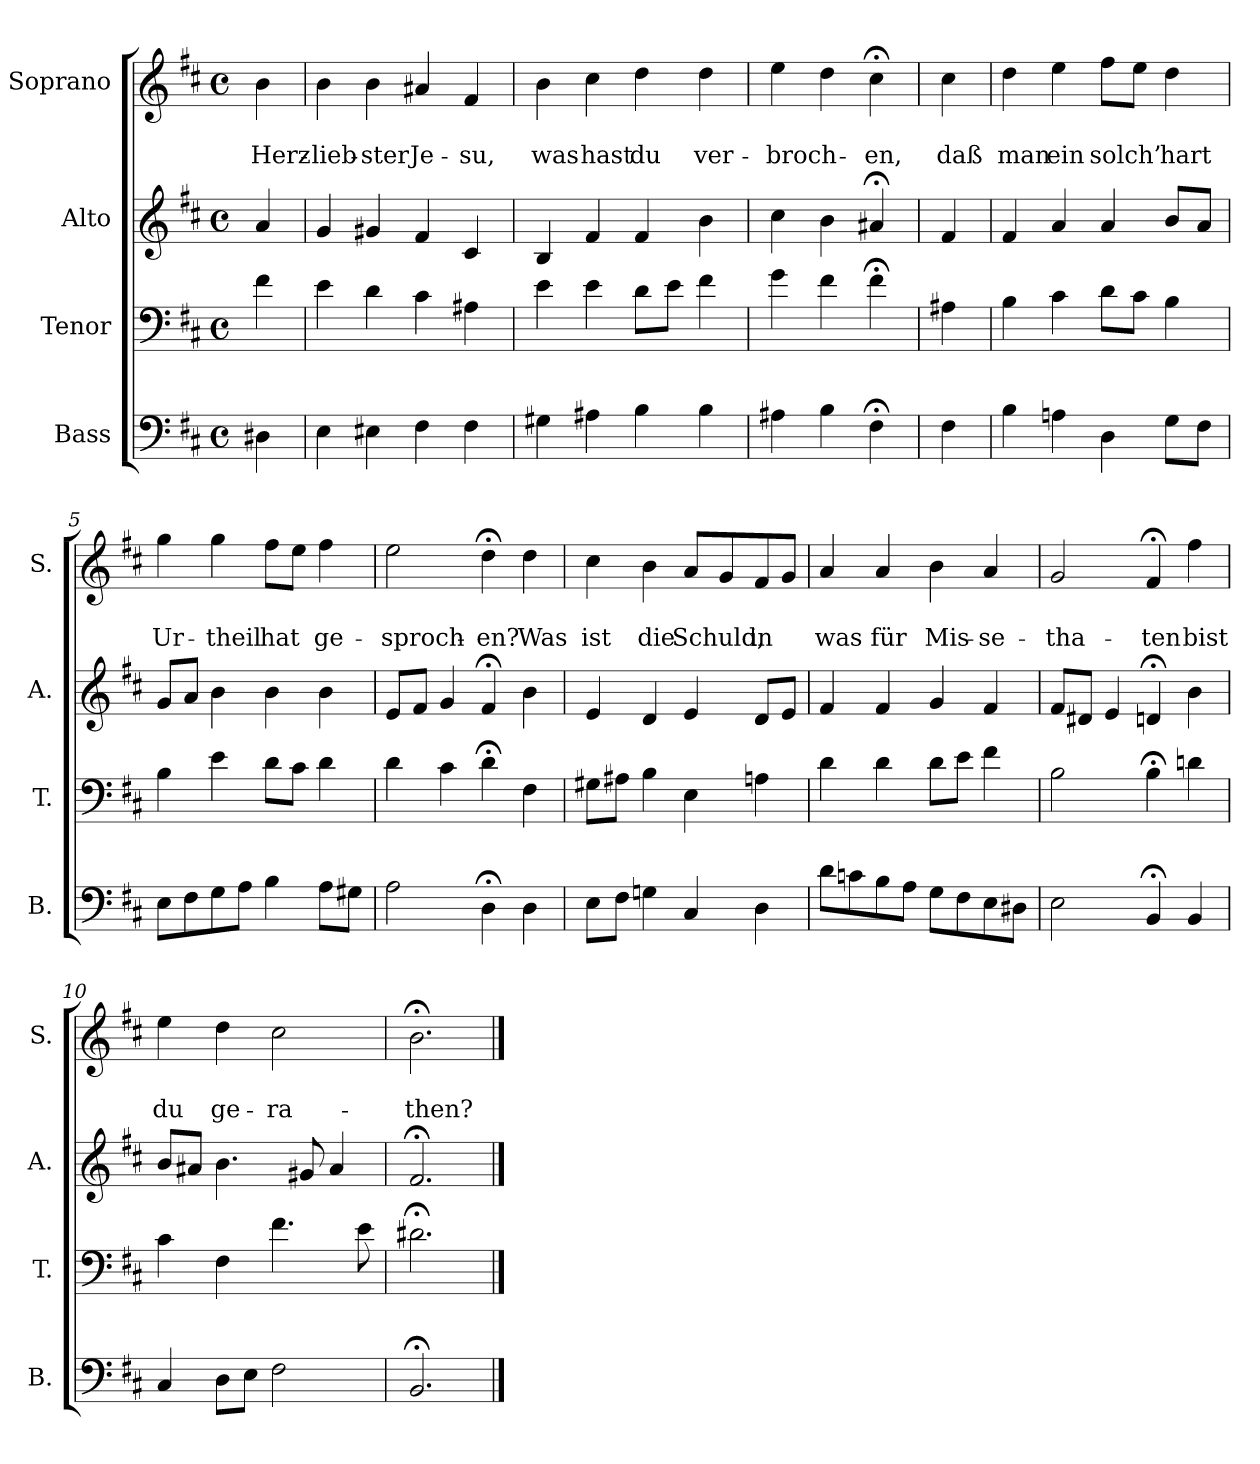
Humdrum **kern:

**kern	**kern	**kern	**kern	**text	**text
*part4	*part3	*part2	*part1	*part1	*part1
*staff4	*staff3	*staff2	*staff1	*staff1	*staff1
*I"Bass	*I"Tenor	*I"Alto	*I"Soprano	*	*
*I'B.	*I'T.	*I'A.	*I'S.	*	*
*clefF4	*clefF4	*clefG2	*clefG2	*	*
*k[f#c#]	*k[f#c#]	*k[f#c#]	*k[f#c#]	*	*
*b:	*b:	*b:	*b:	*	*
*M4/4	*M4/4	*M4/4	*M4/4	*	*
*met(c)	*met(c)	*met(c)	*met(c)	*	*
=	=	=	=	=	=
4D#X\	4f#\	4a/	4b\	.	Herz-
=1	=1	=1	=1	=1	=1
4E\	4e\	4g/	4b\	.	-lieb-
4E#X\	4d\	4g#X/	4b\	.	-ster
4F#\	4c#\	4f#/	4a#X/	.	Je-
4F#\	4A#X\	4c#/	4f#/	.	-su,
=2	=2	=2	=2	=2	=2
4G#X\	4e\	4B/	4b\	.	was
4A#X\	4e\	4f#/	4cc#\	.	hast
4B\	8d\L	4f#/	4dd\	.	du
.	8e\J	.	.	.	.
4B\	4f#\	4b\	4dd\	.	ver-
=3	=3	=3	=3	=3	=3
4A#X\	4g\	4cc#\	4ee\	.	-broch-
4B\	4f#\	4b\	4dd\	.	.
4F#;<\	4f#;<\	4a#X;</	4cc#;<\	.	-en,
!!LO:LB:g=z
=3a	=3a	=3a	=3a	=3a	=3a
4F#\	4A#X\	4f#/	4cc#\	.	daß
=4	=4	=4	=4	=4	=4
4B\	4B\	4f#/	4dd\	.	man
4An\	4c#\	4a/	4ee\	.	ein
4D\	8d\L	4a/	8ff#\L	.	solch’
.	8c#\J	.	8ee\J	.	.
8G\L	4B\	8b/L	4dd\	.	hart
8F#\J	.	8a/J	.	.	.
=5	=5	=5	=5	=5	=5
8E\L	4B\	8g/L	4gg\	.	Ur-
8F#\	.	8a/J	.	.	.
8G\	4e\	4b\	4gg\	.	-theil
8A\J	.	.	.	.	.
4B\	8d\L	4b\	8ff#\L	.	hat
.	8c#\J	.	8ee\J	.	.
8A\L	4d\	4b\	4ff#\	.	ge-
8G#X\J	.	.	.	.	.
=6	=6	=6	=6	=6	=6
2A\	4d\	8e/L	2ee\	.	-sproch-
.	.	8f#/J	.	.	.
.	4c#\	4g/	.	.	.
4D;<\	4d;<\	4f#;</	4dd;<\	.	-en?
4D\	4F#\	4b\	4dd\	.	Was
=7	=7	=7	=7	=7	=7
8E\L	8G#X\L	4e/	4cc#\	.	ist
8F#\J	8A#X\J	.	.	.	.
4Gn\	4B\	4d/	4b\	.	die
4C#/	4E\	4e/	8a/L	.	Schuld,
.	.	.	8g/	.	.
4D\	4An\	8d/L	8f#/	.	in
.	.	8e/J	8g/J	.	.
!!LO:PB:g=z
=8	=8	=8	=8	=8	=8
8d\L	4d\	4f#/	4a/	.	was
8cn\	.	.	.	.	.
8B\	4d\	4f#/	4a/	.	für
8A\J	.	.	.	.	.
8G\L	8d\L	4g/	4b\	.	Mis-
8F#\	8e\J	.	.	.	.
8E\	4f#\	4f#/	4a/	.	-se-
8D#X\J	.	.	.	.	.
=9	=9	=9	=9	=9	=9
2E\	2B\	8f#/L	2g/	.	-tha-
.	.	8d#X/J	.	.	.
.	.	4e/	.	.	.
4BB;</	4B;<\	4dn;</	4f#;</	.	-ten
4BB/	4dn\	4b\	4ff#\	.	bist
=10	=10	=10	=10	=10	=10
4C#/	4c#\	8b/L	4ee\	.	du
.	.	8a#X/J	.	.	.
8D\L	4F#\	4.b\	4dd\	.	ge-
8E\J	.	.	.	.	.
2F#\	4.f#\	.	2cc#\	.	-ra-
.	.	8g#X/	.	.	.
.	.	4a#/	.	.	.
.	8e\	.	.	.	.
=11	=11	=11	=11	=11	=11
2.BB;</	2.d#X;<\	2.f#;</	2.b;<\	.	-then?
==	==	==	==	==	==
*-	*-	*-	*-	*-	*-
